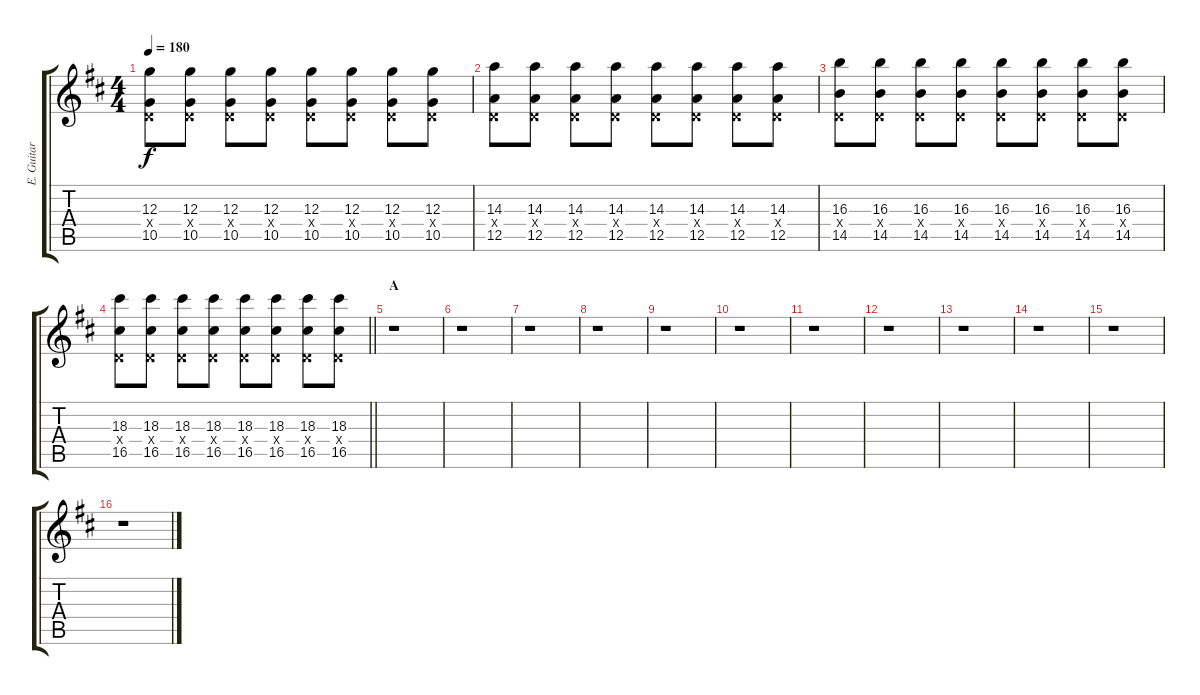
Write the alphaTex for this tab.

\track ("E. Guitar I" "E. Guitar ") {instrument overdrivenguitar}
\staff {score tabs}
\tuning (E4 B3 G3 D3 A2 E2) {hide}
\ts (4 4)
\tempo 180
\clef g2
\ks d
(12.3 0.4{x} 10.5).8{dy f} (12.3 0.4{x} 10.5).8 (12.3 0.4{x} 10.5).8 (12.3 0.4{x} 10.5).8 (12.3 0.4{x} 10.5).8 (12.3 0.4{x} 10.5).8 (12.3 0.4{x} 10.5).8 (12.3 0.4{x} 10.5).8 |
(14.3 0.4{x} 12.5).8 (14.3 0.4{x} 12.5).8 (14.3 0.4{x} 12.5).8 (14.3 0.4{x} 12.5).8 (14.3 0.4{x} 12.5).8 (14.3 0.4{x} 12.5).8 (14.3 0.4{x} 12.5).8 (14.3 0.4{x} 12.5).8 |
(16.3 0.4{x} 14.5).8 (16.3 0.4{x} 14.5).8 (16.3 0.4{x} 14.5).8 (16.3 0.4{x} 14.5).8 (16.3 0.4{x} 14.5).8 (16.3 0.4{x} 14.5).8 (16.3 0.4{x} 14.5).8 (16.3 0.4{x} 14.5).8 |
\barLineRight lightlight
(18.3 0.4{x} 16.5).8 (18.3 0.4{x} 16.5).8 (18.3 0.4{x} 16.5).8 (18.3 0.4{x} 16.5).8 (18.3 0.4{x} 16.5).8 (18.3 0.4{x} 16.5).8 (18.3 0.4{x} 16.5).8 (18.3 0.4{x} 16.5).8 |
\section ("" "A")
r.1 |
r.1 |
r.1 |
r.1 |
r.1 |
r.1 |
r.1 |
r.1 |
r.1 |
r.1 |
r.1 |
r.1
